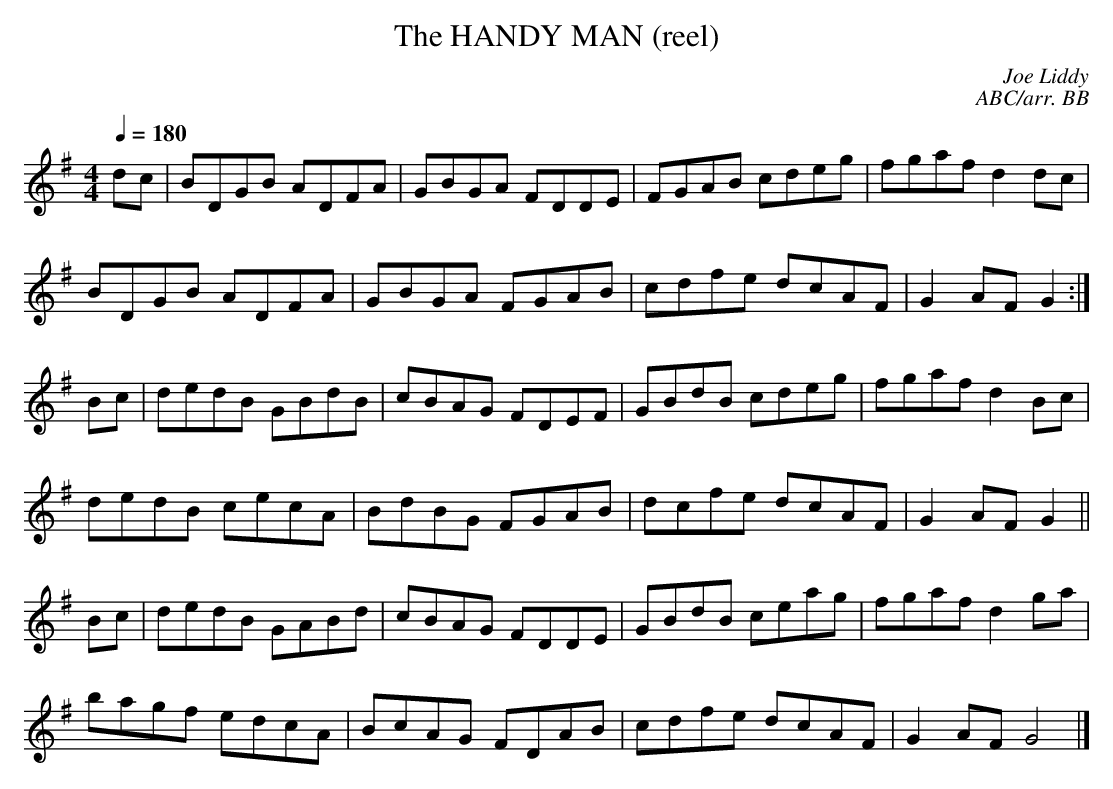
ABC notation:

X:1
T:HANDY MAN (reel), The
C:Joe Liddy
C:ABC/arr. BB
Q:1/4=180
L:1/8
M:4/4
K:G
dc|BDGB ADFA|GBGA FDDE|FGAB cdeg|fgaf d2 dc |
BDGB ADFA|GBGA FGAB|cdfe dcAF|G2AF G2 :|
Bc|dedB GBdB|cBAG FDEF|GBdB cdeg|fgaf d2 Bc |
dedB cecA|BdBG FGAB|dcfe dcAF|G2AF G2 ||
Bc|dedB GABd|cBAG FDDE|GBdB ceag|fgaf d2 ga |
bagf edcA|BcAG FDAB|cdfe dcAF| G2AF G4 |]
